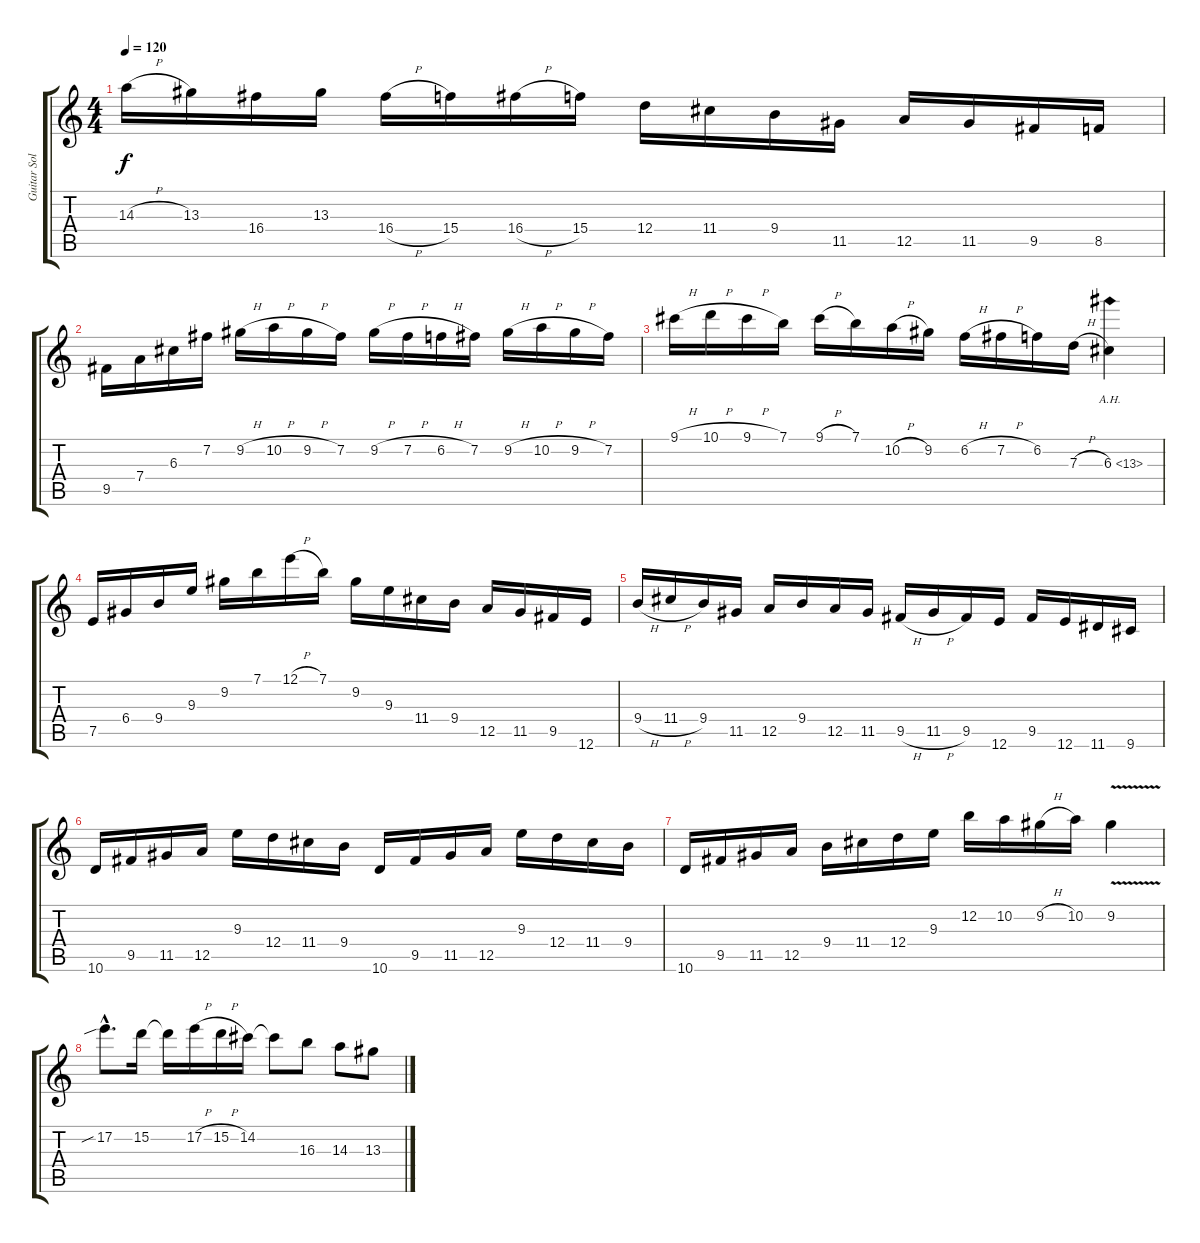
\track ("Guitar Solo's" "Guitar Sol") {instrument distortionguitar}
\staff {score tabs}
\tuning (E4 B3 G3 D3 A2 E2) {hide}
\ts (4 4)
\tempo 120
\clef g2
\ks c
14.3{h}.16{dy f} 13.3.16 16.4.16 13.3.16 16.4{h}.16 15.4.16 16.4{h}.16 15.4.16 12.4.16 11.4.16 9.4.16 11.5.16 12.5.16 11.5.16 9.5.16 8.5.16 |
9.5.16 7.4.16 6.3.16 7.2.16 9.2{h}.16 10.2{h}.16 9.2{h}.16 7.2.16 9.2{h}.16 7.2{h}.16 6.2{h}.16 7.2.16 9.2{h}.16 10.2{h}.16 9.2{h}.16 7.2.16 |
9.1{h}.16 10.1{h}.16 9.1{h}.16 7.1.16 9.1{h}.16 7.1.16 10.2{h}.16 9.2.16 6.2{h}.16 7.2{h}.16 6.2.16 7.3{h}.16 6.3{ah 7}.4 |
7.5.16 6.4.16 9.4.16 9.3.16 9.2.16 7.1.16 12.1{h}.16 7.1.16 9.2.16 9.3.16 11.4.16 9.4.16 12.5.16 11.5.16 9.5.16 12.6.16 |
9.4{h}.16 11.4{h}.16 9.4.16 11.5.16 12.5.16 9.4.16 12.5.16 11.5.16 9.5{h}.16 11.5{h}.16 9.5.16 12.6.16 9.5.16 12.6.16 11.6.16 9.6.16 |
10.6.16 9.5.16 11.5.16 12.5.16 9.3.16 12.4.16 11.4.16 9.4.16 10.6.16 9.5.16 11.5.16 12.5.16 9.3.16 12.4.16 11.4.16 9.4.16 |
10.6.16 9.5.16 11.5.16 12.5.16 9.4.16 11.4.16 12.4.16 9.3.16 12.2.16 10.2.16 9.2{h}.16 10.2.16 9.2{v}.4 |
17.2{sib hac}.8{d} 15.2.16 15.2{t}.16 17.2{h}.16 15.2{h}.16 14.2.16 14.2{t}.8 16.3.8 14.3.8 13.3.8
